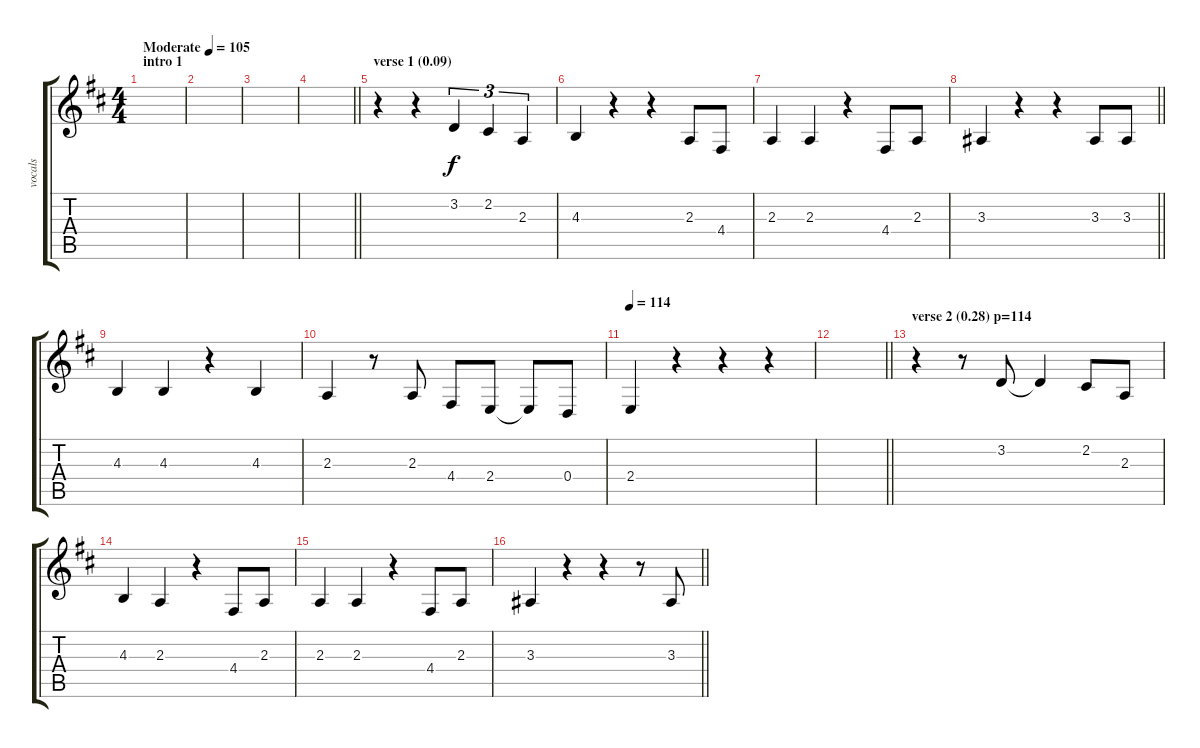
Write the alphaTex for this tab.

\track ("vocals" "vocals") {instrument clarinet}
\staff {score tabs}
\tuning (E4 B3 G3 D3 A2 E2) {hide}
\ts (4 4)
\section ("" "intro 1")
\tempo (105 "Moderate")
\clef g2
\ks d
|
|
|
\barLineRight lightlight
|
\section ("" "verse 1 (0.09)")
r.4 r.4 3.2.4{tu (3 2)} 2.2.4{tu (3 2)} 2.3.4{tu (3 2)} |
4.3.4 r.4 r.4 2.3.8 4.4.8 |
2.3.4 2.3.4 r.4 4.4.8 2.3.8 |
\barLineRight lightlight
3.3.4 r.4 r.4 3.3.8 3.3.8 |
4.3.4 4.3.4 r.4 4.3.4 |
2.3.4 r.8 2.3.8 4.4.8 2.4.8 2.4{t}.8 0.4.8 |
\tempo 114
2.4.4 r.4 r.4 r.4 |
\barLineRight lightlight
|
\section ("" "verse 2 (0.28) p=114")
r.4 r.8 3.2.8 3.2{t}.4 2.2.8 2.3.8 |
4.3.4 2.3.4 r.4 4.4.8 2.3.8 |
2.3.4 2.3.4 r.4 4.4.8 2.3.8 |
\barLineRight lightlight
3.3.4 r.4 r.4 r.8 3.3.8
